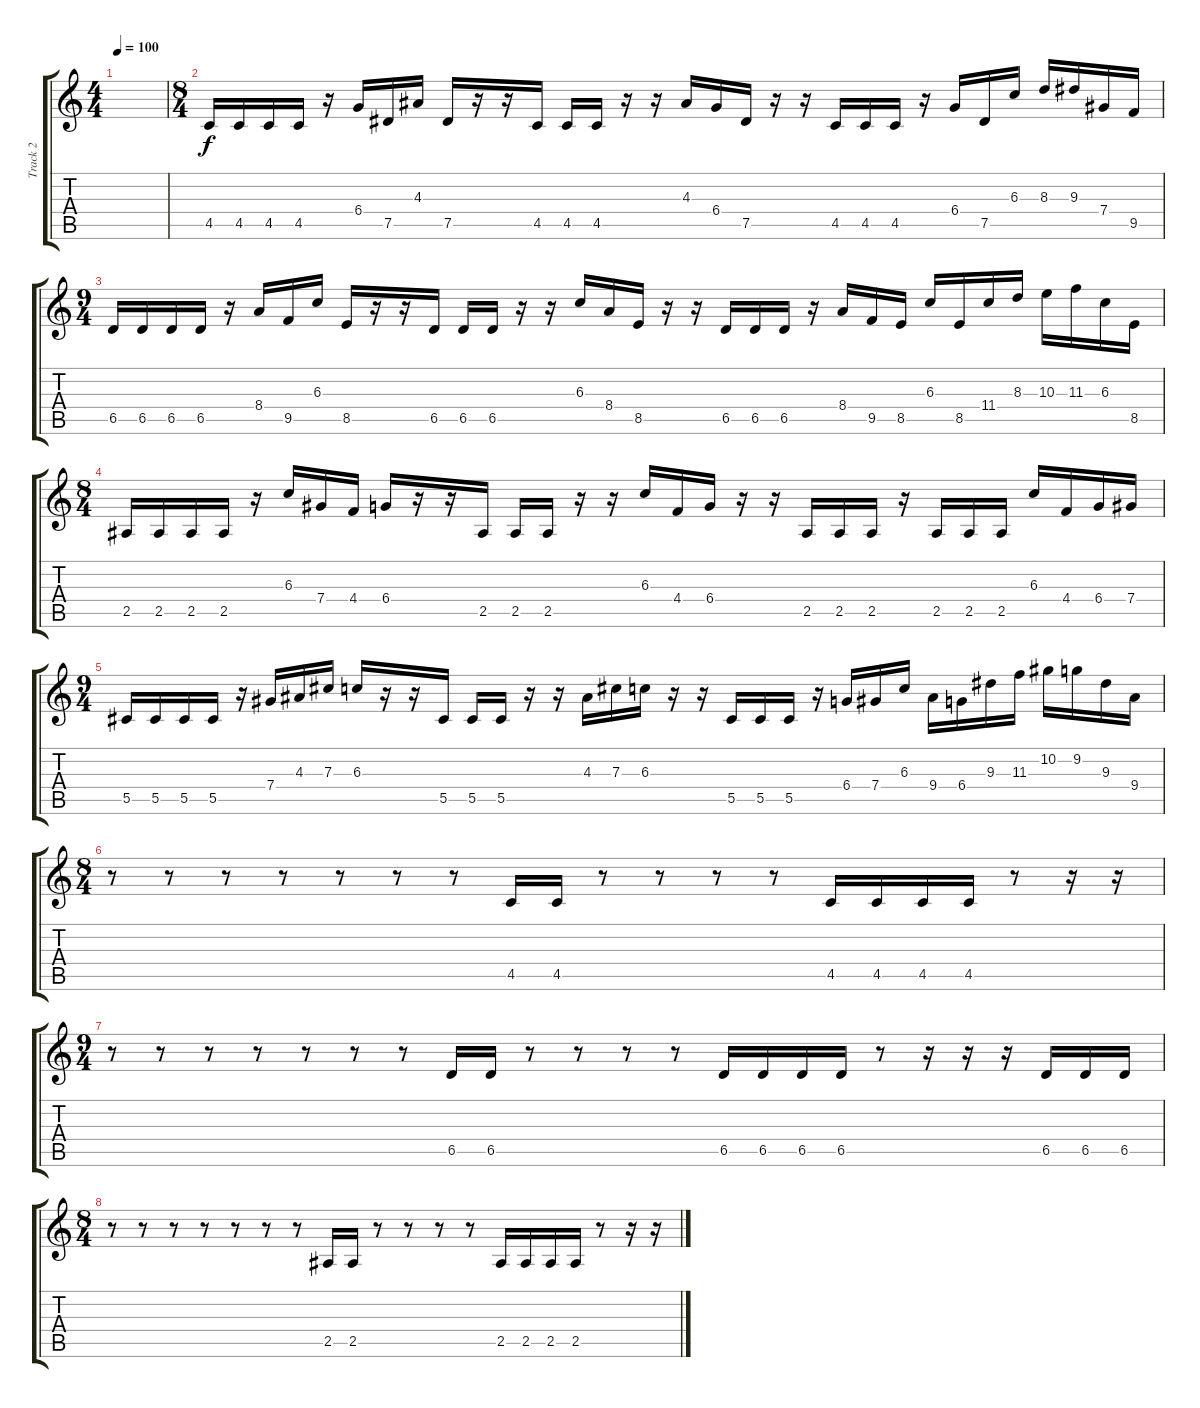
\track ("Track 2" "Track 2") {instrument acousticguitarsteel}
\staff {score tabs}
\tuning (Eb4 Bb3 Gb3 Db3 Ab2 D2) {hide}
\ts (4 4)
\tempo 100
\clef g2
\ks c
|
\ts (8 4)
4.5.16 4.5.16 4.5.16 4.5.16 r.16 6.4.16 7.5.16 4.3.16 7.5.16 r.16 r.16 4.5.16 4.5.16 4.5.16 r.16 r.16 4.3.16 6.4.16 7.5.16 r.16 r.16 4.5.16 4.5.16 4.5.16 r.16 6.4.16 7.5.16 6.3.16 8.3.16 9.3.16 7.4.16 9.5.16 |
\ts (9 4)
6.5.16 6.5.16 6.5.16 6.5.16 r.16 8.4.16 9.5.16 6.3.16 8.5.16 r.16 r.16 6.5.16 6.5.16 6.5.16 r.16 r.16 6.3.16 8.4.16 8.5.16 r.16 r.16 6.5.16 6.5.16 6.5.16 r.16 8.4.16 9.5.16 8.5.16 6.3.16 8.5.16 11.4.16 8.3.16 10.3.16 11.3.16 6.3.16 8.5.16 |
\ts (8 4)
2.5.16 2.5.16 2.5.16 2.5.16 r.16 6.3.16 7.4.16 4.4.16 6.4.16 r.16 r.16 2.5.16 2.5.16 2.5.16 r.16 r.16 6.3.16 4.4.16 6.4.16 r.16 r.16 2.5.16 2.5.16 2.5.16 r.16 2.5.16 2.5.16 2.5.16 6.3.16 4.4.16 6.4.16 7.4.16 |
\ts (9 4)
5.5.16 5.5.16 5.5.16 5.5.16 r.16 7.4.16 4.3.16 7.3.16 6.3.16 r.16 r.16 5.5.16 5.5.16 5.5.16 r.16 r.16 4.3.16 7.3.16 6.3.16 r.16 r.16 5.5.16 5.5.16 5.5.16 r.16 6.4.16 7.4.16 6.3.16 9.4.16 6.4.16 9.3.16 11.3.16 10.2.16 9.2.16 9.3.16 9.4.16 |
\ts (8 4)
r.8 r.8 r.8 r.8 r.8 r.8 r.8 4.5.16 4.5.16 r.8 r.8 r.8 r.8 4.5.16 4.5.16 4.5.16 4.5.16 r.8 r.16 r.16 |
\ts (9 4)
r.8 r.8 r.8 r.8 r.8 r.8 r.8 6.5.16 6.5.16 r.8 r.8 r.8 r.8 6.5.16 6.5.16 6.5.16 6.5.16 r.8 r.16 r.16 r.16 6.5.16 6.5.16 6.5.16 |
\ts (8 4)
r.8 r.8 r.8 r.8 r.8 r.8 r.8 2.5.16 2.5.16 r.8 r.8 r.8 r.8 2.5.16 2.5.16 2.5.16 2.5.16 r.8 r.16 r.16
